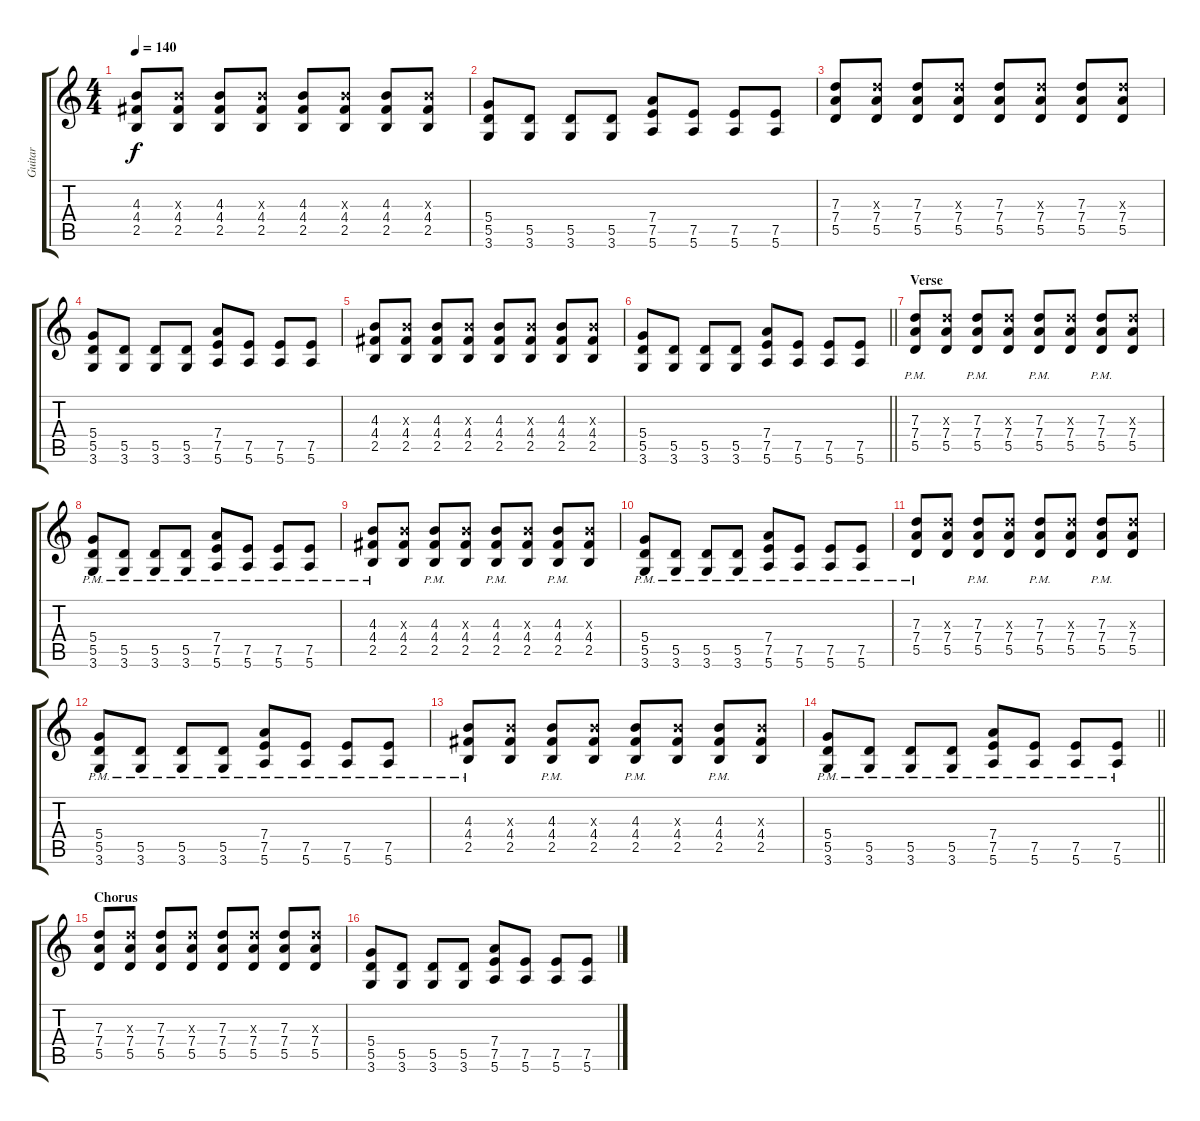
\track ("Guitar" "Guitar") {instrument overdrivenguitar}
\staff {score tabs}
\tuning (E4 B3 G3 D3 A2 E2) {hide}
\ts (4 4)
\tempo 140
\clef g2
\ks c
(4.3 4.4 2.5).8{dy f} (4.3{x} 4.4 2.5).8 (4.3 4.4 2.5).8 (4.3{x} 4.4 2.5).8 (4.3 4.4 2.5).8 (4.3{x} 4.4 2.5).8 (4.3 4.4 2.5).8 (4.3{x} 4.4 2.5).8 |
(5.4 5.5 3.6).8 (5.5 3.6).8 (5.5 3.6).8 (5.5 3.6).8 (7.4 7.5 5.6).8 (7.5 5.6).8 (7.5 5.6).8 (7.5 5.6).8 |
(7.3 7.4 5.5).8 (7.3{x} 7.4 5.5).8 (7.3 7.4 5.5).8 (7.3{x} 7.4 5.5).8 (7.3 7.4 5.5).8 (7.3{x} 7.4 5.5).8 (7.3 7.4 5.5).8 (7.3{x} 7.4 5.5).8 |
(5.4 5.5 3.6).8 (5.5 3.6).8 (5.5 3.6).8 (5.5 3.6).8 (7.4 7.5 5.6).8 (7.5 5.6).8 (7.5 5.6).8 (7.5 5.6).8 |
(4.3 4.4 2.5).8 (4.3{x} 4.4 2.5).8 (4.3 4.4 2.5).8 (4.3{x} 4.4 2.5).8 (4.3 4.4 2.5).8 (4.3{x} 4.4 2.5).8 (4.3 4.4 2.5).8 (4.3{x} 4.4 2.5).8 |
\barLineRight lightlight
(5.4 5.5 3.6).8 (5.5 3.6).8 (5.5 3.6).8 (5.5 3.6).8 (7.4 7.5 5.6).8 (7.5 5.6).8 (7.5 5.6).8 (7.5 5.6).8 |
\section ("" "Verse")
(7.3{pm} 7.4{pm} 5.5).8{volume 12} (7.3{x} 7.4 5.5).8 (7.3{pm} 7.4{pm} 5.5).8 (7.3{x} 7.4 5.5).8 (7.3{pm} 7.4 5.5).8 (7.3{x} 7.4 5.5).8 (7.3{pm} 7.4{pm} 5.5).8 (7.3{x} 7.4 5.5).8 |
(5.4{pm} 5.5 3.6).8 (5.5{pm} 3.6).8 (5.5{pm} 3.6).8 (5.5{pm} 3.6).8 (7.4{pm} 7.5 5.6).8 (7.5{pm} 5.6).8 (7.5{pm} 5.6).8 (7.5{pm} 5.6).8 |
(4.3{pm} 4.4{pm} 2.5).8 (4.3{x} 4.4 2.5).8 (4.3{pm} 4.4{pm} 2.5).8 (4.3{x} 4.4 2.5).8 (4.3{pm} 4.4{pm} 2.5).8 (4.3{x} 4.4 2.5).8 (4.3{pm} 4.4{pm} 2.5).8 (4.3{x} 4.4 2.5).8 |
(5.4{pm} 5.5 3.6).8 (5.5{pm} 3.6).8 (5.5{pm} 3.6).8 (5.5{pm} 3.6).8 (7.4{pm} 7.5 5.6).8 (7.5{pm} 5.6).8 (7.5{pm} 5.6).8 (7.5{pm} 5.6).8 |
(7.3{pm} 7.4{pm} 5.5).8 (7.3{x} 7.4 5.5).8 (7.3{pm} 7.4{pm} 5.5).8 (7.3{x} 7.4 5.5).8 (7.3{pm} 7.4 5.5).8 (7.3{x} 7.4 5.5).8 (7.3{pm} 7.4{pm} 5.5).8 (7.3{x} 7.4 5.5).8 |
(5.4{pm} 5.5 3.6).8 (5.5{pm} 3.6).8 (5.5{pm} 3.6).8 (5.5{pm} 3.6).8 (7.4{pm} 7.5 5.6).8 (7.5{pm} 5.6).8 (7.5{pm} 5.6).8 (7.5{pm} 5.6).8 |
(4.3{pm} 4.4{pm} 2.5).8 (4.3{x} 4.4 2.5).8 (4.3{pm} 4.4{pm} 2.5).8 (4.3{x} 4.4 2.5).8 (4.3{pm} 4.4{pm} 2.5).8 (4.3{x} 4.4 2.5).8 (4.3{pm} 4.4{pm} 2.5).8 (4.3{x} 4.4 2.5).8 |
\barLineRight lightlight
(5.4{pm} 5.5 3.6).8 (5.5{pm} 3.6).8 (5.5{pm} 3.6).8 (5.5{pm} 3.6).8 (7.4{pm} 7.5 5.6).8 (7.5{pm} 5.6).8 (7.5{pm} 5.6).8 (7.5{pm} 5.6).8 |
\section ("" "Chorus")
(7.3 7.4 5.5).8{volume 14} (7.3{x} 7.4 5.5).8 (7.3 7.4 5.5).8 (7.3{x} 7.4 5.5).8 (7.3 7.4 5.5).8 (7.3{x} 7.4 5.5).8 (7.3 7.4 5.5).8 (7.3{x} 7.4 5.5).8 |
(5.4 5.5 3.6).8 (5.5 3.6).8 (5.5 3.6).8 (5.5 3.6).8 (7.4 7.5 5.6).8 (7.5 5.6).8 (7.5 5.6).8 (7.5 5.6).8
